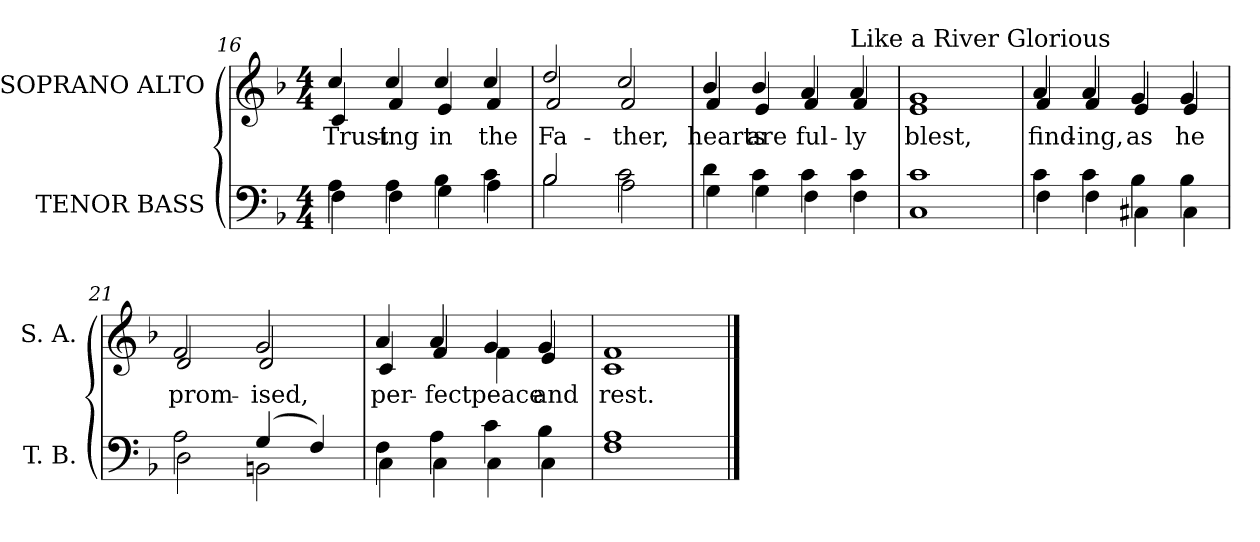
**kern	**kern	**text
*part2	*part1	*part1
*staff2	*staff1	*staff1
*I"TENOR BASS	*I"SOPRANO ALTO	*
*I'T. B.	*I'S. A.	*
!!LO:PB:g=z
*clefF4	*clefG2	*
*k[b-]	*k[b-]	*
*F:	*F:	*
*M4/4	*M4/4	*
=16	=16	=16
*^	*	*
!	!	!LO:TX:a:t=Page 2	!
!	!	!LO:TX:a:i:t=Refrain	!
!	!	!	!LO:LY:b:color=#000000
*	*	*^	*
4Ai\	4Fi\	4cci/	4ci/	Trust-
!	!	!	!	!LO:LY:b:color=#000000
4Ai\	4Fi\	4cci/	4fi/	-ing
!	!	!	!	!LO:LY:b:color=#000000
4B-i\	4Gi\	4cci/	4ei/	in
!	!	!	!	!LO:LY:b:color=#000000
4ci\	4Ai\	4cci/	4fi/	the
=17	=17	=17	=17	=17
!	!	!	!	!LO:LY:b:color=#000000
2B-i/	2B-i\	2ddi/	2fi/	Fa-
!	!	!	!	!LO:LY:b:color=#000000
2ci\	2Ai\	2cci/	2fi/	-ther,
=18	=18	=18	=18	=18
!	!	!	!	!LO:LY:b:color=#000000
4di\	4Gi\	4b-i/	4fi/	hearts
!	!	!	!	!LO:LY:b:color=#000000
4ci\	4Gi\	4b-i/	4ei/	are
!	!	!	!	!LO:LY:b:color=#000000
4ci\	4Fi\	4ai/	4fi/	ful-
!	!	!LO:TX:a:t=Like a River Glorious	!	!
!	!	!	!	!LO:LY:b:color=#000000
4ci\	4Fi\	4ai/	4fi/	-ly
=19	=19	=19	=19	=19
!	!	!	!	!LO:LY:b:color=#000000
1ci	1Ci	1gi	1ei	blest,
!!LO:LB:g=z	!!
=20	=20	=20	=20	=20
!	!	!	!	!LO:LY:b:color=#000000
4ci\	4Fi\	4ai/	4fi/	find-
!	!	!	!	!LO:LY:b:color=#000000
4ci\	4Fi\	4ai/	4fi/	-ing,
!	!	!	!	!LO:LY:b:color=#000000
4B-i\	4C#Xi\	4gi/	4ei/	as
!	!	!	!	!LO:LY:b:color=#000000
4B-i\	4C#i\	4gi/	4ei/	he
=21	=21	=21	=21	=21
!	!	!	!	!LO:LY:b:color=#000000
2Ai\	2Di\	2fi/	2di/	prom-
!	!	!	!	!LO:LY:b:color=#000000
(4Gi/	2BBni\	2gi/	2di/	-ised,
4Fi/)	.	.	.	.
=22	=22	=22	=22	=22
!	!	!	!	!LO:LY:b:color=#000000
4Fi\	4Ci\	4ai/	4ci/	per-
!	!	!	!	!LO:LY:b:color=#000000
4Ai\	4Ci\	4ai/	4fi/	-fect
!	!	!	!	!LO:LY:b:color=#000000
4ci\	4Ci\	4gi/	4fi\	peace
!	!	!	!	!LO:LY:b:color=#000000
4B-i\	4Ci\	4gi/	4ei/	and
=23	=23	=23	=23	=23
!	!	!	!	!LO:LY:b:color=#000000
1Ai	1Fi	1fi	1ci	rest.
*v	*v	*	*	*
*	*v	*v	*
==	==	==
*-	*-	*-
